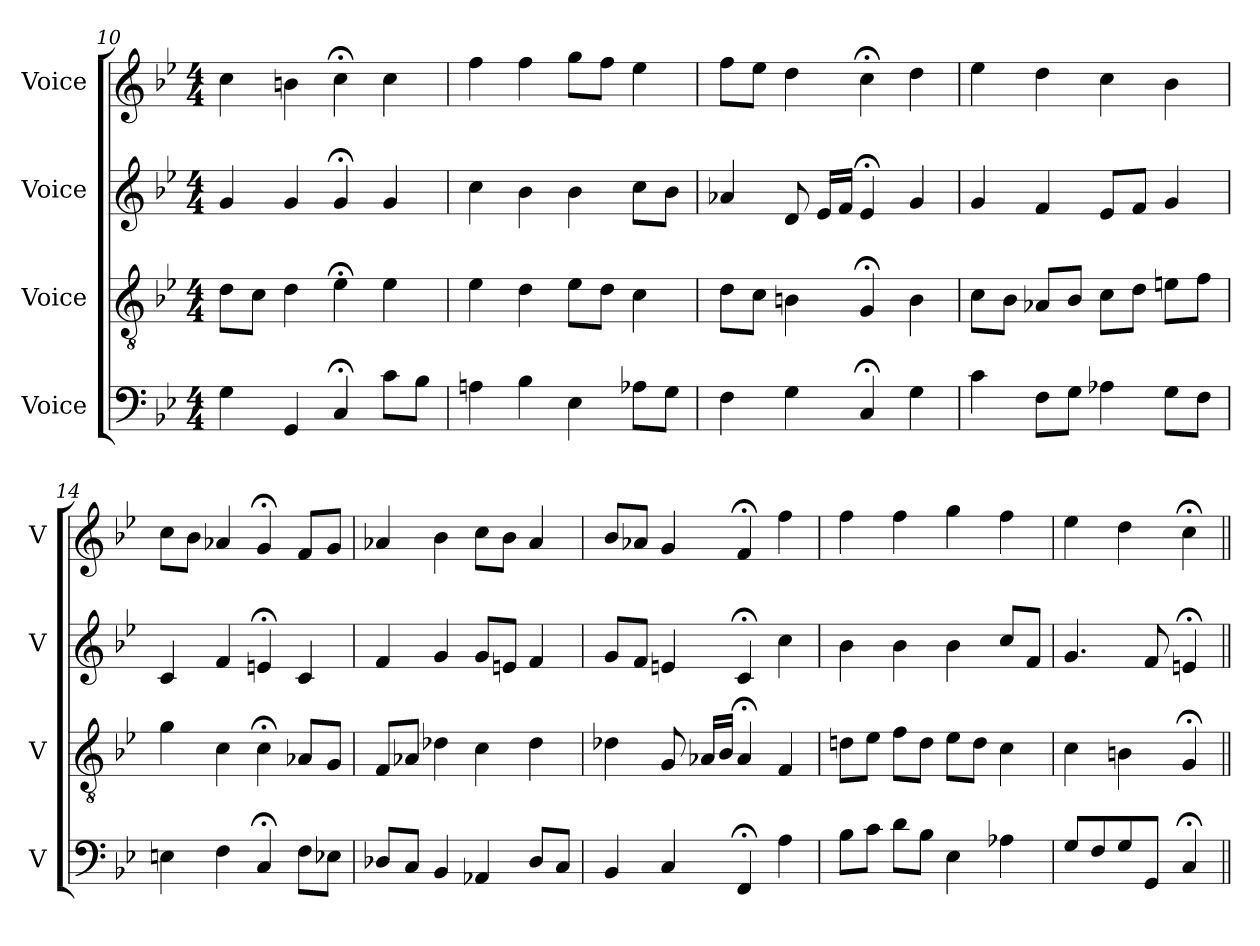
**kern	**kern	**kern	**kern
*part4	*part3	*part2	*part1
*staff4	*staff3	*staff2	*staff1
*I"Voice	*I"Voice	*I"Voice	*I"Voice
*I'V	*I'V	*I'V	*I'V
!!LO:PB:g=z
*clefF4	*clefGv2	*clefG2	*clefG2
*k[b-e-]	*k[b-e-]	*k[b-e-]	*k[b-e-]
*M4/4	*M4/4	*M4/4	*M4/4
=10	=10	=10	=10
4G\	8d\L	4g/	4cc\
.	8c\J	.	.
4GG/	4d\	4g/	4bn\
4C;</	4e-;<\	4g;</	4cc;<\
8c\L	4e-\	4g/	4cc\
8B-\J	.	.	.
=11	=11	=11	=11
4An\	4e-\	4cc\	4ff\
4B-\	4d\	4b-\	4ff\
4E-\	8e-\L	4b-\	8gg\L
.	8d\J	.	8ff\J
8A-X\L	4c\	8cc\L	4ee-\
8G\J	.	8b-\J	.
=12	=12	=12	=12
4F\	8d\L	4a-X/	8ff\L
.	8c\J	.	8ee-\J
4G\	4Bn\	8d/	4dd\
.	.	16e-/LL	.
.	.	16f/JJ	.
4C;</	4G;</	4e-;</	4cc;<\
4G\	4B\	4g/	4dd\
=13	=13	=13	=13
4c\	8c\L	4g/	4ee-\
.	8B-\J	.	.
8F\L	8A-X/L	4f/	4dd\
8G\J	8B-/J	.	.
4A-X\	8c\L	8e-/L	4cc\
.	8d\J	8f/J	.
8G\L	8en\L	4g/	4b-\
8F\J	8f\J	.	.
=14	=14	=14	=14
4En\	4g\	4c/	8cc\L
.	.	.	8b-\J
4F\	4c\	4f/	4a-X/
4C;</	4c;<\	4en;</	4g;</
8F\L	8A-X/L	4c/	8f/L
8E-X\J	8G/J	.	8g/J
!!LO:PB:g=z
=15	=15	=15	=15
8D-X/L	8F/L	4f/	4a-X/
8C/J	8A-X/J	.	.
4BB-/	4d-X\	4g/	4b-\
4AA-X/	4c\	8g/L	8cc\L
.	.	8en/J	8b-\J
8D-/L	4d-\	4f/	4a-/
8C/J	.	.	.
=16	=16	=16	=16
4BB-/	4d-X\	8g/L	8b-/L
.	.	8f/J	8a-X/J
4C/	8G/	4en/	4g/
.	16A-X/LL	.	.
.	16B-/JJ	.	.
4FF;</	4A-;</	4c;</	4f;</
4A\	4F/	4cc\	4ff\
=17	=17	=17	=17
8B-\L	8dn\L	4b-\	4ff\
8c\J	8e-\J	.	.
8d\L	8f\L	4b-\	4ff\
8B-\J	8d\J	.	.
4E-\	8e-\L	4b-\	4gg\
.	8d\J	.	.
4A-X\	4c\	8cc/L	4ff\
.	.	8f/J	.
=18	=18	=18	=18
8G/L	4c\	4.g/	4ee-\
8F/	.	.	.
8G/	4Bn\	.	4dd\
8GG/J	.	8f/	.
4C;</	4G;</	4en;</	4cc;<\
=||	=||	=||	=||
*-	*-	*-	*-
